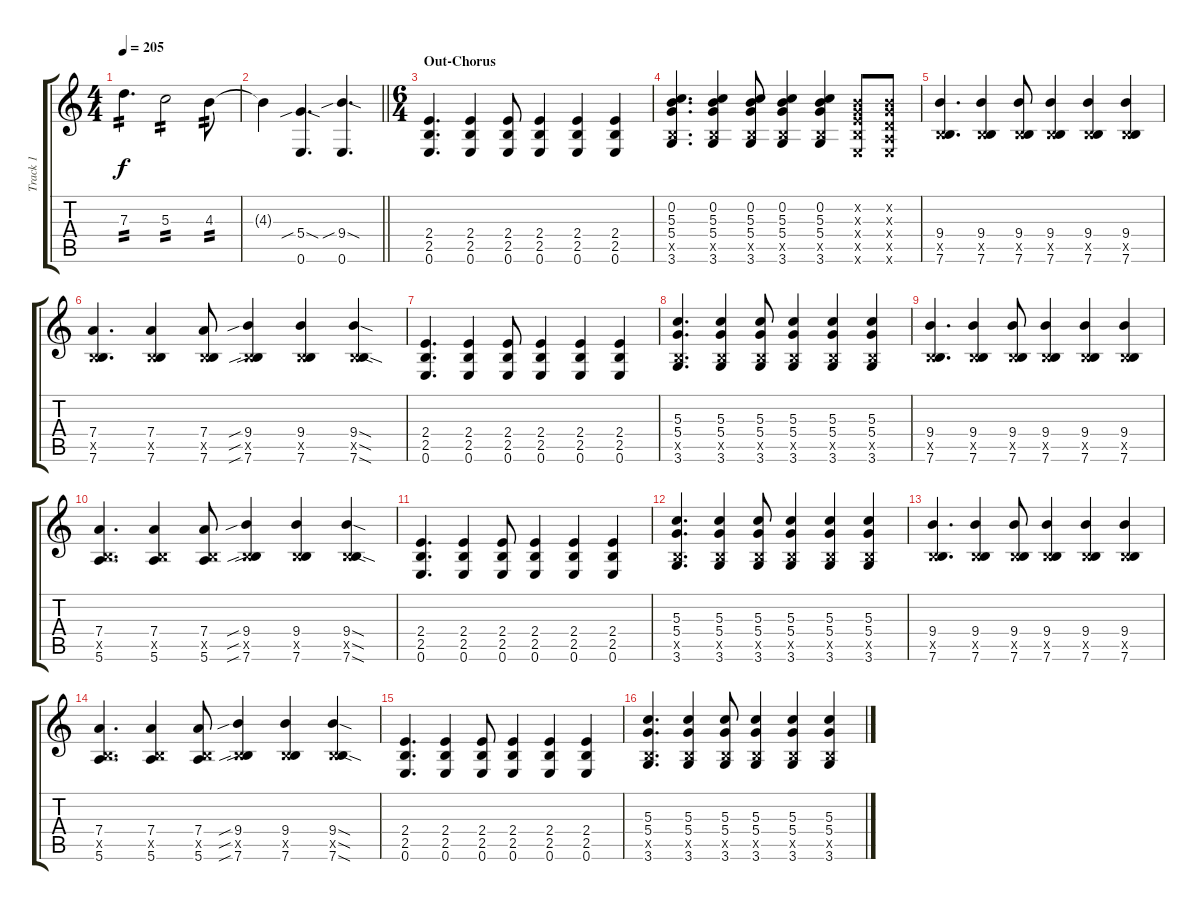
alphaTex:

\track ("Track 1" "Track 1") {instrument overdrivenguitar}
\staff {score tabs}
\tuning (E4 B3 G3 D3 A2 E2) {hide}
\ts (4 4)
\tempo 205
\clef g2
\ks c
7.3.4{d tp 2 dy f} 5.3.2{tp 2} 4.3.8{tp 2} |
\barLineRight lightlight
4.3{t}.4 (5.4{sib sod} 0.6).4{d} (9.4{sib sod} 0.6).4{d} |
\ts (6 4)
\section ("" "Out-Chorus")
(2.4 2.5 0.6).4{d} (2.4 2.5 0.6).4 (2.4 2.5 0.6).8 (2.4 2.5 0.6).4 (2.4 2.5 0.6).4 (2.4 2.5 0.6).4 |
(0.2 5.3 5.4 2.5{x} 3.6).4{d} (0.2 5.3 5.4 2.5{x} 3.6).4 (0.2 5.3 5.4 2.5{x} 3.6).8 (0.2 5.3 5.4 2.5{x} 3.6).4 (0.2 5.3 5.4 2.5{x} 3.6).4 (0.2{x} 0.3{x} 2.4{x} 2.5{x} 0.6{x}).8 (0.2{x} 0.3{x} 0.4{x} 0.5{x} 0.6{x}).8 |
(9.4 2.5{x} 7.6).4{d} (9.4 2.5{x} 7.6).4 (9.4 2.5{x} 7.6).8 (9.4 2.5{x} 7.6).4 (9.4 2.5{x} 7.6).4 (9.4 2.5{x} 7.6).4 |
(7.4 2.5{x} 7.6).4{d} (7.4 2.5{x} 7.6).4 (7.4 2.5{x} 7.6).8 (9.4{sib} 2.5{sib x} 7.6{sib}).4 (9.4 2.5{x} 7.6).4 (9.4{sod} 2.5{sod x} 7.6{sod}).4 |
(2.4 2.5 0.6).4{d} (2.4 2.5 0.6).4 (2.4 2.5 0.6).8 (2.4 2.5 0.6).4 (2.4 2.5 0.6).4 (2.4 2.5 0.6).4 |
(5.3 5.4 2.5{x} 3.6).4{d} (5.3 5.4 2.5{x} 3.6).4 (5.3 5.4 2.5{x} 3.6).8 (5.3 5.4 2.5{x} 3.6).4 (5.3 5.4 2.5{x} 3.6).4 (5.3 5.4 2.5{x} 3.6).4 |
(9.4 2.5{x} 7.6).4{d} (9.4 2.5{x} 7.6).4 (9.4 2.5{x} 7.6).8 (9.4 2.5{x} 7.6).4 (9.4 2.5{x} 7.6).4 (9.4 2.5{x} 7.6).4 |
(7.4 2.5{x} 5.6).4{d} (7.4 2.5{x} 5.6).4 (7.4 2.5{x} 5.6).8 (9.4{sib} 2.5{sib x} 7.6{sib}).4 (9.4 2.5{x} 7.6).4 (9.4{sod} 2.5{sod x} 7.6{sod}).4 |
(2.4 2.5 0.6).4{d} (2.4 2.5 0.6).4 (2.4 2.5 0.6).8 (2.4 2.5 0.6).4 (2.4 2.5 0.6).4 (2.4 2.5 0.6).4 |
(5.3 5.4 2.5{x} 3.6).4{d} (5.3 5.4 2.5{x} 3.6).4 (5.3 5.4 2.5{x} 3.6).8 (5.3 5.4 2.5{x} 3.6).4 (5.3 5.4 2.5{x} 3.6).4 (5.3 5.4 2.5{x} 3.6).4 |
(9.4 2.5{x} 7.6).4{d} (9.4 2.5{x} 7.6).4 (9.4 2.5{x} 7.6).8 (9.4 2.5{x} 7.6).4 (9.4 2.5{x} 7.6).4 (9.4 2.5{x} 7.6).4 |
(7.4 2.5{x} 5.6).4{d} (7.4 2.5{x} 5.6).4 (7.4 2.5{x} 5.6).8 (9.4{sib} 2.5{sib x} 7.6{sib}).4 (9.4 2.5{x} 7.6).4 (9.4{sod} 2.5{sod x} 7.6{sod}).4 |
(2.4 2.5 0.6).4{d} (2.4 2.5 0.6).4 (2.4 2.5 0.6).8 (2.4 2.5 0.6).4 (2.4 2.5 0.6).4 (2.4 2.5 0.6).4 |
(5.3 5.4 2.5{x} 3.6).4{d} (5.3 5.4 2.5{x} 3.6).4 (5.3 5.4 2.5{x} 3.6).8 (5.3 5.4 2.5{x} 3.6).4 (5.3 5.4 2.5{x} 3.6).4 (5.3 5.4 2.5{x} 3.6).4
